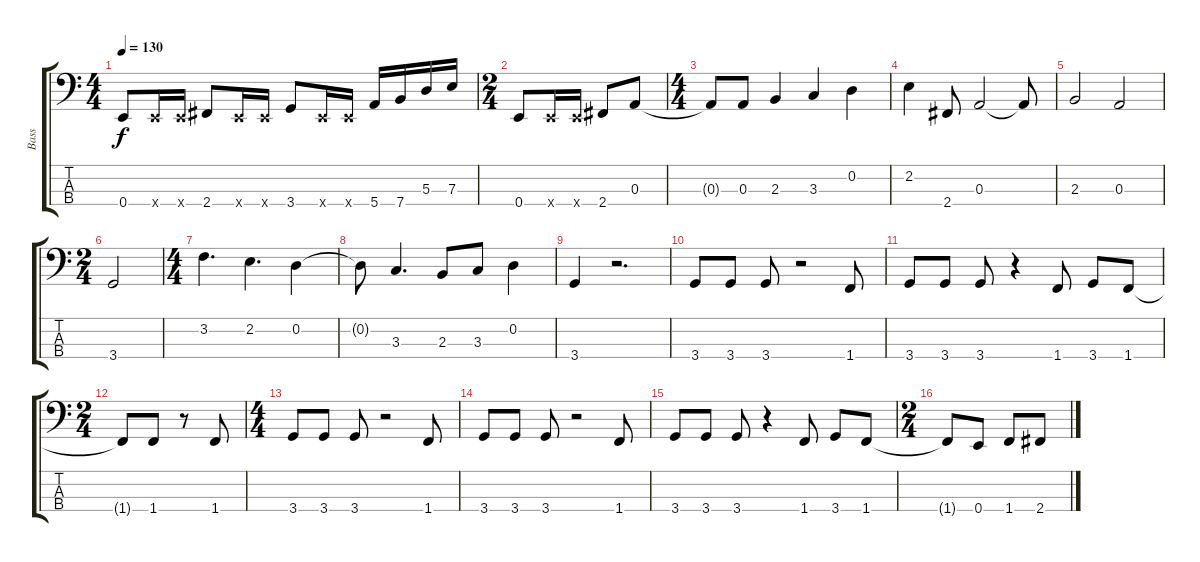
\track ("Bass" "Bass") {instrument electricbassfinger}
\staff {score tabs}
\tuning (G2 D2 A1 E1) {hide}
\ts (4 4)
\tempo 130
\clef f4
\ks c
0.4.8{dy f} 0.4{x}.16 0.4{x}.16 2.4.8 0.4{x}.16 0.4{x}.16 3.4.8 0.4{x}.16 0.4{x}.16 5.4.16 7.4.16 5.3.16 7.3.16 |
\ts (2 4)
0.4.8 0.4{x}.16 0.4{x}.16 2.4.8 0.3.8 |
\ts (4 4)
0.3{t}.8 0.3.8 2.3.4 3.3.4 0.2.4 |
2.2.4 2.4.8 0.3.2 0.3{t}.8 |
2.3.2 0.3.2 |
\ts (2 4)
3.4.2 |
\ts (4 4)
3.2.4{d} 2.2.4{d} 0.2.4 |
0.2{t}.8 3.3.4{d} 2.3.8 3.3.8 0.2.4 |
3.4.4 r.2{d} |
3.4.8 3.4.8 3.4.8 r.2 1.4.8 |
3.4.8 3.4.8 3.4.8 r.4 1.4.8 3.4.8 1.4.8 |
\ts (2 4)
1.4{t}.8 1.4.8 r.8 1.4.8 |
\ts (4 4)
3.4.8 3.4.8 3.4.8 r.2 1.4.8 |
3.4.8 3.4.8 3.4.8 r.2 1.4.8 |
3.4.8 3.4.8 3.4.8 r.4 1.4.8 3.4.8 1.4.8 |
\ts (2 4)
1.4{t}.8 0.4.8 1.4.8 2.4.8
